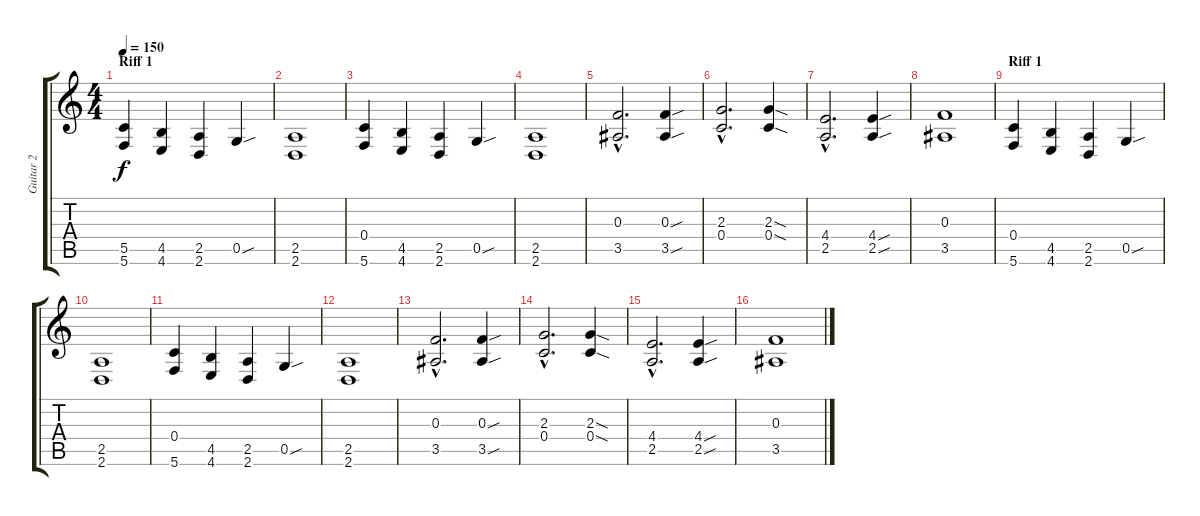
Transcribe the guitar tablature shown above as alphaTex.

\track ("Guitar 2" "Guitar 2") {instrument distortionguitar}
\staff {score tabs}
\tuning (D4 A3 F3 C3 G2 C2) {hide}
\ts (4 4)
\section ("" "Riff 1")
\tempo 150
\clef g2
\ks c
(5.5 5.6).4{dy f} (4.5 4.6).4 (2.5 2.6).4 0.5{sou}.4 |
(2.5 2.6).1 |
(0.4 5.6).4 (4.5 4.6).4 (2.5 2.6).4 0.5{sou}.4 |
(2.5 2.6).1 |
(0.3{hac} 3.5{hac}).2{d} (0.3{sou} 3.5{sou}).4 |
(2.3{hac} 0.4{hac}).2{d} (2.3{sod} 0.4{sod}).4 |
(4.4{hac} 2.5{hac}).2{d} (4.4{sou} 2.5{sou}).4 |
(0.3 3.5).1 |
\section ("" "Riff 1")
(0.4 5.6).4 (4.5 4.6).4 (2.5 2.6).4 0.5{sou}.4 |
(2.5 2.6).1 |
(0.4 5.6).4 (4.5 4.6).4 (2.5 2.6).4 0.5{sou}.4 |
(2.5 2.6).1 |
(0.3{hac} 3.5{hac}).2{d} (0.3{sou} 3.5{sou}).4 |
(2.3{hac} 0.4{hac}).2{d} (2.3{sod} 0.4{sod}).4 |
(4.4{hac} 2.5{hac}).2{d} (4.4{sou} 2.5{sou}).4 |
(0.3 3.5).1
